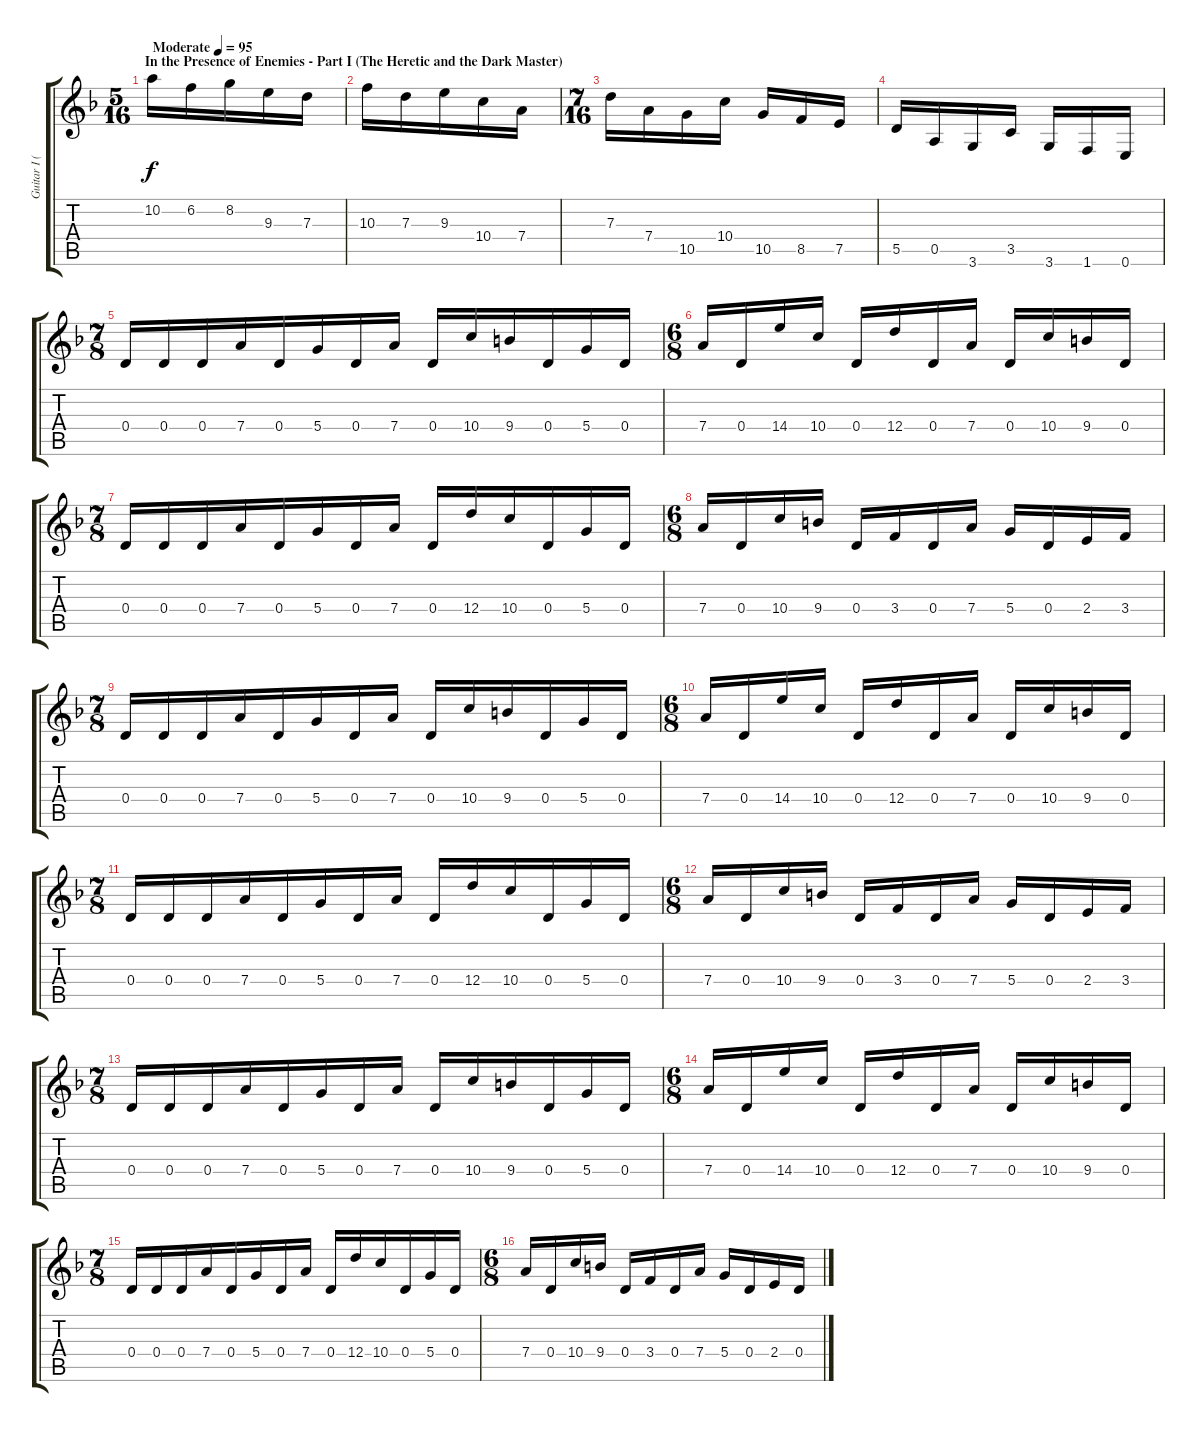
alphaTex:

\track ("Guitar I (Standard Tuning)" "Guitar I (") {instrument distortionguitar}
\staff {score tabs}
\tuning (E4 B3 G3 D3 A2 E2) {hide}
\ts (5 16)
\section ("" "In the Presence of Enemies - Part I (The Heretic and the Dark Master)")
\tempo (95 "Moderate")
\clef g2
\ks f
10.2.16{dy f instrument distortionguitar beam merge} 6.2.16 8.2.16{beam merge} 9.3.16{beam merge} 7.3.16 |
10.3.16{beam merge} 7.3.16 9.3.16{beam merge} 10.4.16{beam merge} 7.4.16 |
\ts (7 16)
7.3.16{beam merge} 7.4.16{beam merge} 10.5.16{beam merge} 10.4.16 10.5.16{beam merge} 8.5.16{beam merge} 7.5.16 |
5.5.16{beam merge} 0.5.16{beam merge} 3.6.16{beam merge} 3.5.16 3.6.16{beam merge} 1.6.16{beam merge} 0.6.16 |
\ts (7 8)
0.4.16 0.4.16{beam merge} 0.4.16 7.4.16 0.4.16 5.4.16{beam merge} 0.4.16 7.4.16 0.4.16 10.4.16{beam merge} 9.4.16 0.4.16{beam merge} 5.4.16 0.4.16 |
\ts (6 8)
7.4.16 0.4.16 14.4.16 10.4.16{beam split} 0.4.16{beam merge} 12.4.16{beam merge} 0.4.16 7.4.16{beam split} 0.4.16 10.4.16 9.4.16 0.4.16 |
\ts (7 8)
0.4.16 0.4.16{beam merge} 0.4.16 7.4.16 0.4.16 5.4.16{beam merge} 0.4.16 7.4.16 0.4.16 12.4.16{beam merge} 10.4.16 0.4.16{beam merge} 5.4.16 0.4.16 |
\ts (6 8)
7.4.16 0.4.16 10.4.16 9.4.16{beam split} 0.4.16 3.4.16{beam merge} 0.4.16 7.4.16{beam split} 5.4.16 0.4.16 2.4.16 3.4.16 |
\ts (7 8)
0.4.16 0.4.16{beam merge} 0.4.16 7.4.16 0.4.16 5.4.16{beam merge} 0.4.16 7.4.16 0.4.16 10.4.16{beam merge} 9.4.16 0.4.16{beam merge} 5.4.16 0.4.16 |
\ts (6 8)
7.4.16 0.4.16 14.4.16 10.4.16{beam split} 0.4.16{beam merge} 12.4.16{beam merge} 0.4.16 7.4.16{beam split} 0.4.16 10.4.16 9.4.16 0.4.16 |
\ts (7 8)
0.4.16 0.4.16{beam merge} 0.4.16 7.4.16 0.4.16 5.4.16{beam merge} 0.4.16 7.4.16 0.4.16 12.4.16{beam merge} 10.4.16 0.4.16{beam merge} 5.4.16 0.4.16 |
\ts (6 8)
7.4.16 0.4.16 10.4.16 9.4.16{beam split} 0.4.16 3.4.16{beam merge} 0.4.16 7.4.16{beam split} 5.4.16 0.4.16 2.4.16 3.4.16 |
\ts (7 8)
0.4.16 0.4.16{beam merge} 0.4.16 7.4.16 0.4.16 5.4.16{beam merge} 0.4.16 7.4.16 0.4.16 10.4.16{beam merge} 9.4.16 0.4.16{beam merge} 5.4.16 0.4.16 |
\ts (6 8)
7.4.16 0.4.16 14.4.16 10.4.16{beam split} 0.4.16{beam merge} 12.4.16{beam merge} 0.4.16 7.4.16{beam split} 0.4.16 10.4.16 9.4.16 0.4.16 |
\ts (7 8)
0.4.16 0.4.16{beam merge} 0.4.16 7.4.16 0.4.16 5.4.16{beam merge} 0.4.16 7.4.16 0.4.16 12.4.16{beam merge} 10.4.16 0.4.16{beam merge} 5.4.16 0.4.16 |
\ts (6 8)
7.4.16 0.4.16 10.4.16 9.4.16{beam split} 0.4.16 3.4.16{beam merge} 0.4.16 7.4.16{beam split} 5.4.16 0.4.16 2.4.16 0.4.16
